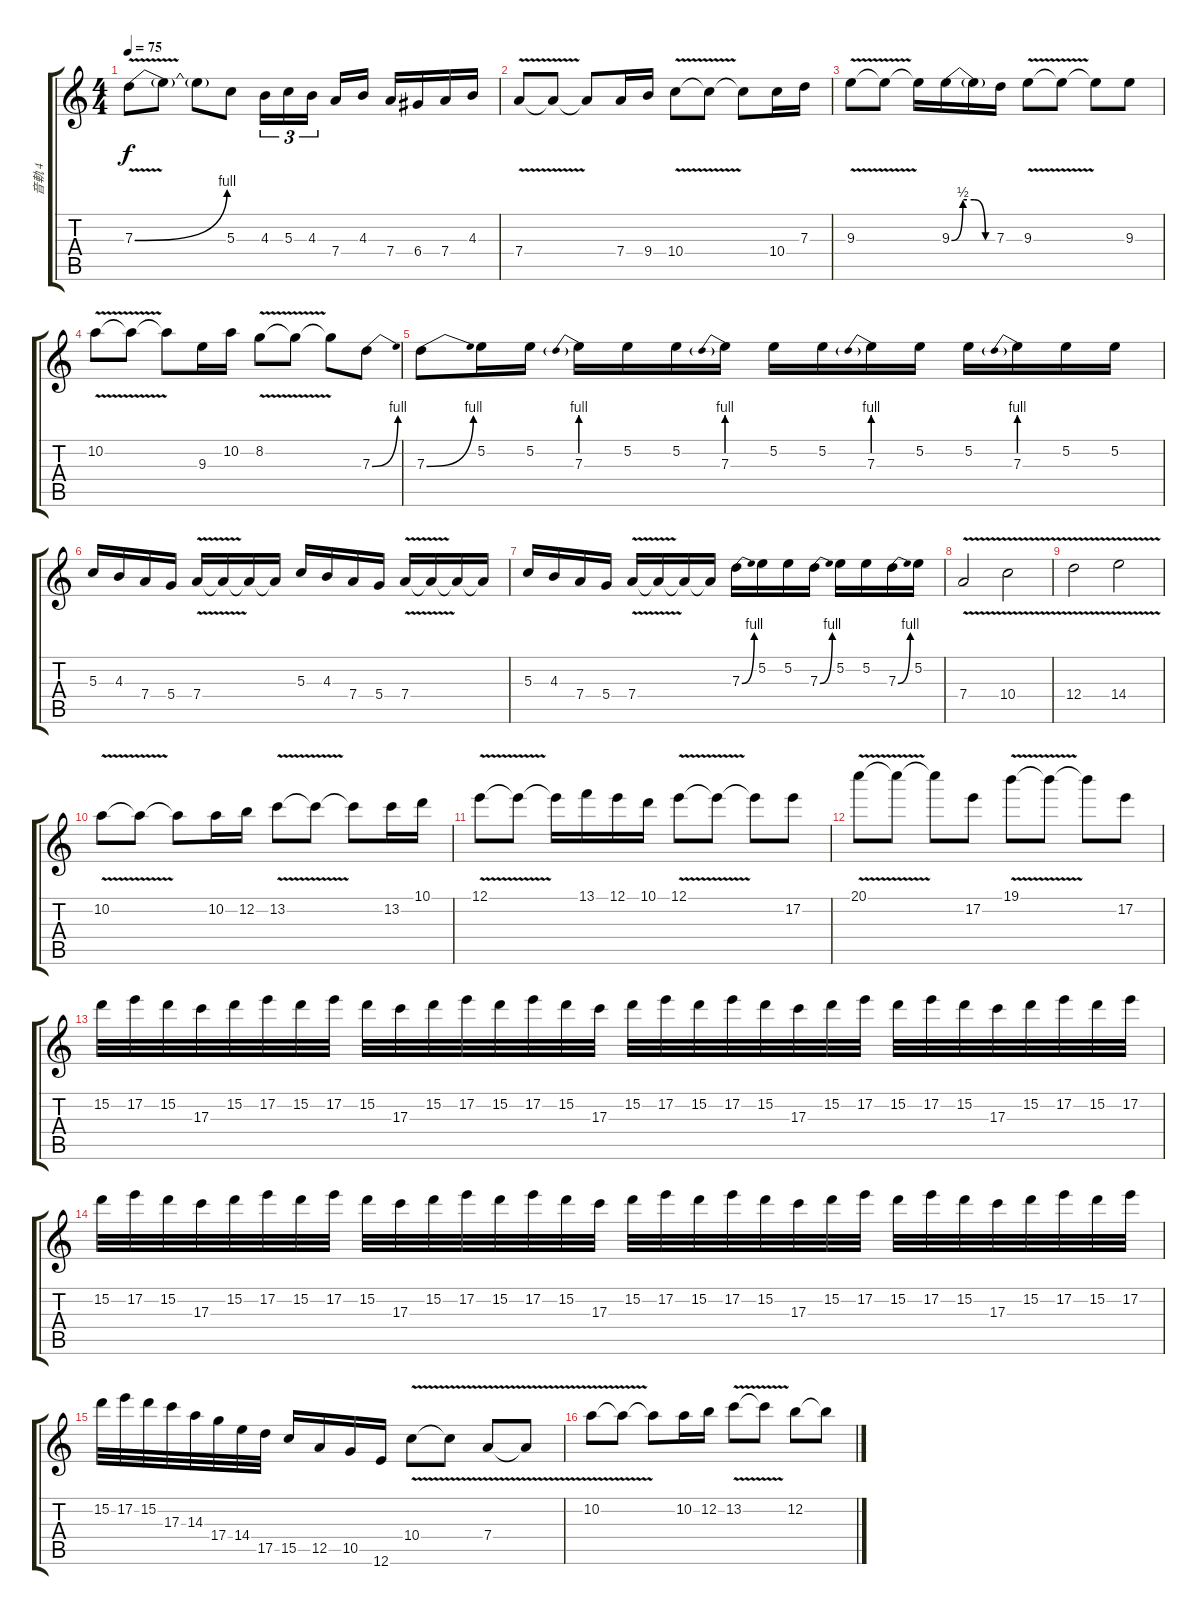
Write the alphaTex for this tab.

\track ("音軌 4" "音軌 4") {instrument overdrivenguitar}
\staff {score tabs}
\tuning (E4 B3 G3 D3 A2 E2) {hide}
\ts (4 4)
\tempo 75
\clef g2
\ks c
7.3{be (bend 0 0 60 4) v}.8{dy f} 7.3{t}.8 7.3{t}.8 5.3.8 4.3.16{tu (3 2)} 5.3.16{tu (3 2)} 4.3.16{tu (3 2)} 7.4.16 4.3.16 7.4.16 6.4.16 7.4.16 4.3.16 |
7.4{v}.8 7.4{t}.8 7.4{t}.8 7.4.16 9.4.16 10.4{v}.8 10.4{t}.8 10.4{t}.8 10.4.16 7.3.16 |
9.3{v}.8 9.3{t}.8 9.3{t}.16 9.3{be (custom 0 0 15 2 30 2 45 0 60 0)}.16 9.3{t}.16 7.3.16 9.3{v}.8 9.3{t}.8 9.3{t}.8 9.3.8 |
10.2{v}.8 10.2{t}.8 10.2{t}.8 9.3.16 10.2.16 8.2{v}.8 8.2{t}.8 8.2{t}.8 7.3{be (bend 0 0 60 4)}.8 |
7.3{be (bend 0 0 60 4)}.8 5.2.16 5.2.16 7.3{be (prebend 0 4 60 4)}.16 5.2.16 5.2.16 7.3{be (prebend 0 4 60 4)}.16 5.2.16 5.2.16 7.3{be (prebend 0 4 60 4)}.16 5.2.16 5.2.16 7.3{be (prebend 0 4 60 4)}.16 5.2.16 5.2.16 |
5.3.16 4.3.16 7.4.16 5.4.16 7.4{v}.16 7.4{t}.16 7.4{t}.16 7.4{t}.16 5.3.16 4.3.16 7.4.16 5.4.16 7.4{v}.16 7.4{t}.16 7.4{t}.16 7.4{t}.16 |
5.3.16 4.3.16 7.4.16 5.4.16 7.4{v}.16 7.4{t}.16 7.4{t}.16 7.4{t}.16 7.3{be (bend 0 0 60 4)}.16 5.2.16 5.2.16 7.3{be (bend 0 0 60 4)}.16 5.2.16 5.2.16 7.3{be (bend 0 0 60 4)}.16 5.2.16 |
7.4{v}.2 10.4{v}.2 |
12.4{v}.2 14.4{v}.2 |
10.2{v}.8 10.2{t}.8 10.2{t}.8 10.2.16 12.2.16 13.2{v}.8 13.2{t}.8 13.2{t}.8 13.2.16 10.1.16 |
12.1{v}.8 12.1{t}.8 12.1{t}.16 13.1.16 12.1.16 10.1.16 12.1{v}.8 12.1{t}.8 12.1{t}.8 17.2.8 |
20.1{v}.8 20.1{t}.8 20.1{t}.8 17.2.8 19.1{v}.8 19.1{t}.8 19.1{t}.8 17.2.8 |
15.2.32 17.2.32 15.2.32 17.3.32 15.2.32 17.2.32 15.2.32 17.2.32 15.2.32 17.3.32 15.2.32 17.2.32 15.2.32 17.2.32 15.2.32 17.3.32 15.2.32 17.2.32 15.2.32 17.2.32 15.2.32 17.3.32 15.2.32 17.2.32 15.2.32 17.2.32 15.2.32 17.3.32 15.2.32 17.2.32 15.2.32 17.2.32 |
15.2.32 17.2.32 15.2.32 17.3.32 15.2.32 17.2.32 15.2.32 17.2.32 15.2.32 17.3.32 15.2.32 17.2.32 15.2.32 17.2.32 15.2.32 17.3.32 15.2.32 17.2.32 15.2.32 17.2.32 15.2.32 17.3.32 15.2.32 17.2.32 15.2.32 17.2.32 15.2.32 17.3.32 15.2.32 17.2.32 15.2.32 17.2.32 |
15.2.32 17.2.32 15.2.32 17.3.32 14.3.32 17.4.32 14.4.32 17.5.32 15.5.16 12.5.16 10.5.16 12.6.16 10.4{v}.8 10.4{t}.8 7.4{v}.8 7.4{t}.8 |
10.2{v}.8 10.2{t}.8 10.2{t}.8 10.2.16 12.2.16 13.2{v}.8 13.2{t}.8 12.2.8 12.2{t}.8
